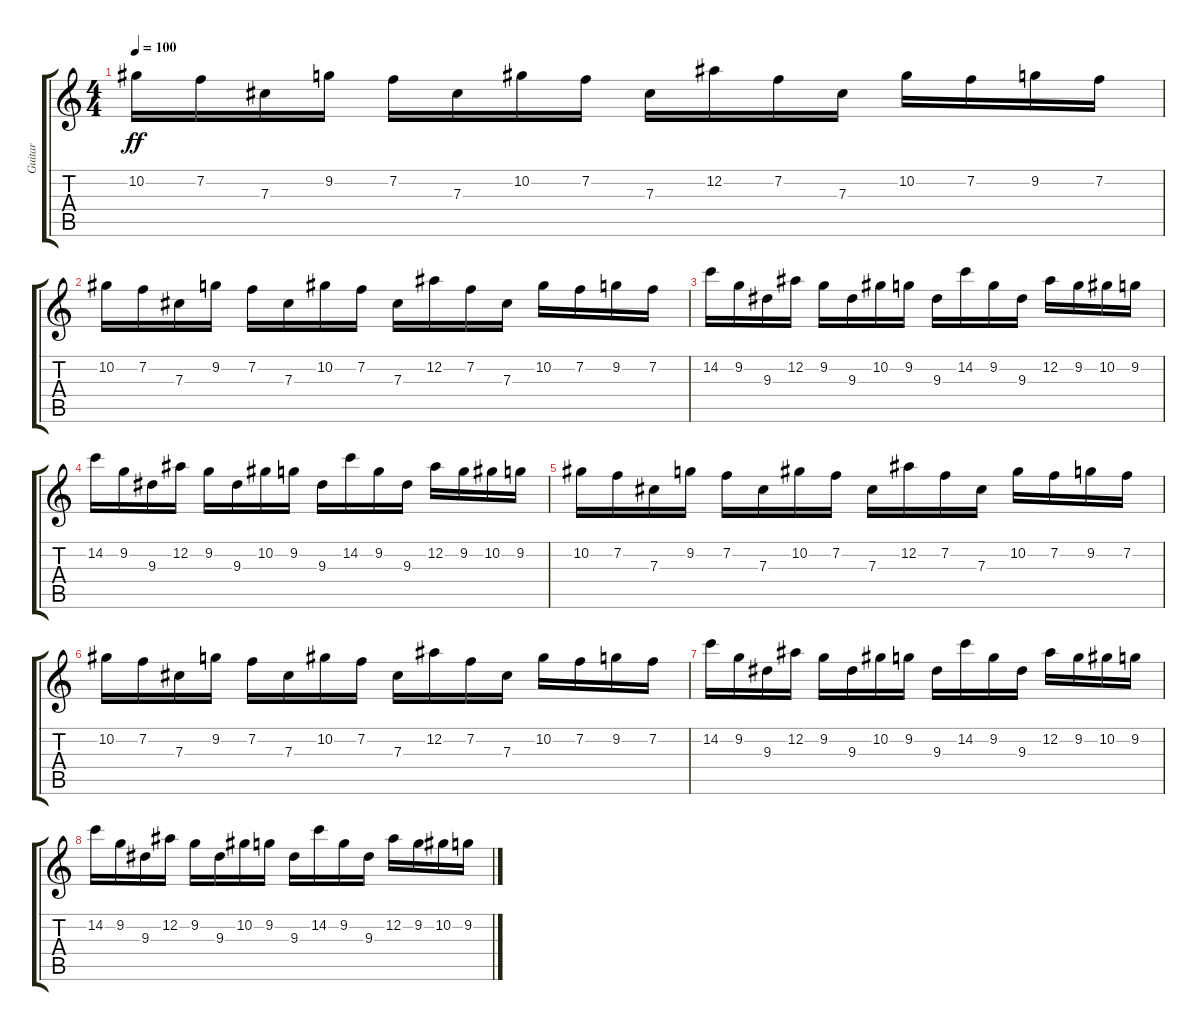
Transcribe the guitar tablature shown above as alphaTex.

\track ("Guitar" "Guitar") {instrument distortionguitar}
\staff {score tabs}
\tuning (Eb4 Bb3 Gb3 Db3 Ab2 Eb2) {hide}
\ts (4 4)
\tempo 100
\clef g2
\ks c
10.2.16{dy ff} 7.2.16 7.3.16 9.2.16 7.2.16 7.3.16 10.2.16 7.2.16 7.3.16 12.2.16 7.2.16 7.3.16 10.2.16 7.2.16 9.2.16 7.2.16 |
10.2.16 7.2.16 7.3.16 9.2.16 7.2.16 7.3.16 10.2.16 7.2.16 7.3.16 12.2.16 7.2.16 7.3.16 10.2.16 7.2.16 9.2.16 7.2.16 |
14.2.16 9.2.16 9.3.16 12.2.16 9.2.16 9.3.16 10.2.16 9.2.16 9.3.16 14.2.16 9.2.16 9.3.16 12.2.16 9.2.16 10.2.16 9.2.16 |
14.2.16 9.2.16 9.3.16 12.2.16 9.2.16 9.3.16 10.2.16 9.2.16 9.3.16 14.2.16 9.2.16 9.3.16 12.2.16 9.2.16 10.2.16 9.2.16 |
10.2.16 7.2.16 7.3.16 9.2.16 7.2.16 7.3.16 10.2.16 7.2.16 7.3.16 12.2.16 7.2.16 7.3.16 10.2.16 7.2.16 9.2.16 7.2.16 |
10.2.16 7.2.16 7.3.16 9.2.16 7.2.16 7.3.16 10.2.16 7.2.16 7.3.16 12.2.16 7.2.16 7.3.16 10.2.16 7.2.16 9.2.16 7.2.16 |
14.2.16 9.2.16 9.3.16 12.2.16 9.2.16 9.3.16 10.2.16 9.2.16 9.3.16 14.2.16 9.2.16 9.3.16 12.2.16 9.2.16 10.2.16 9.2.16 |
14.2.16 9.2.16 9.3.16 12.2.16 9.2.16 9.3.16 10.2.16 9.2.16 9.3.16 14.2.16 9.2.16 9.3.16 12.2.16 9.2.16 10.2.16 9.2.16
